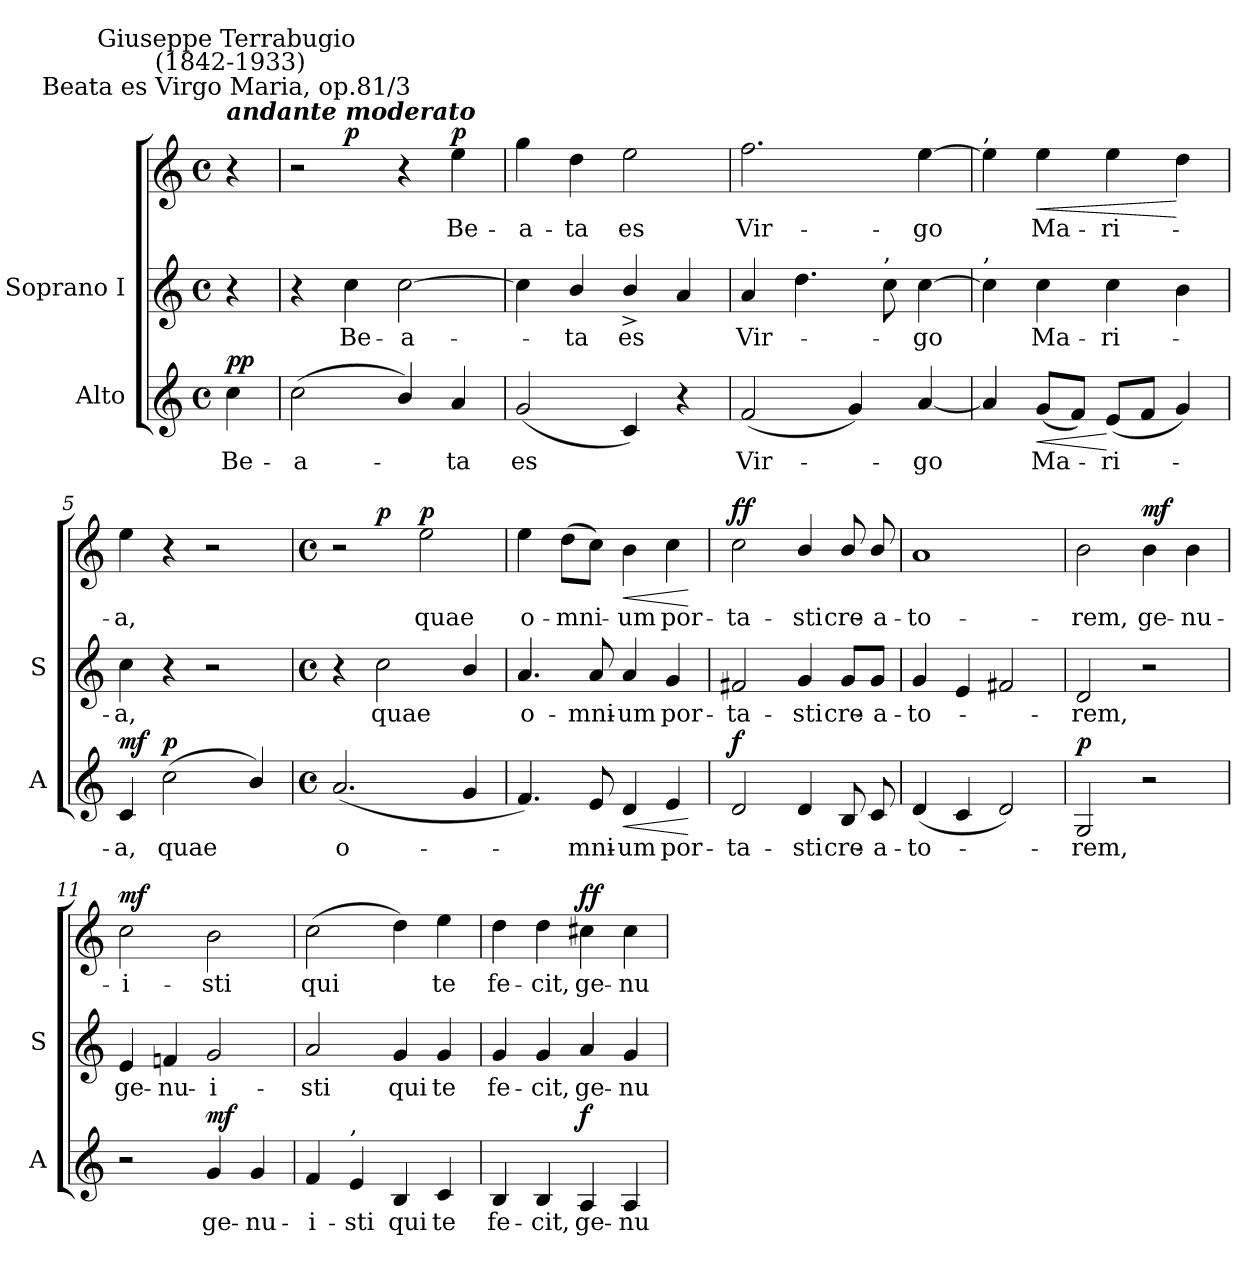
**kern	**text	**dynam	**kern	**text	**kern	**text	**dynam
*part2	*part2	*part2	*part1	*part1	*part1	*part1	*part1
*staff3	*staff3	*staff3	*staff2	*staff2	*staff1	*staff1	*staff1/2
*I"Alto	*	*	*I"Soprano I	*	*	*	*
*I'A	*	*	*I'S	*	*	*	*
*clefG2	*	*	*clefG2	*	*clefG2	*	*
*k[]	*	*	*k[]	*	*k[]	*	*
*C:	*	*	*C:	*	*C:	*	*
*M4/4	*	*	*M4/4	*	*M4/4	*	*
*met(c)	*	*	*met(c)	*	*met(c)	*	*
=	=	=	=	=	=	=	=
!	!	!	!	!	!LO:TX:a:Bi:t=andante moderato	!	!
!	!	!	!	!	!LO:TX:a:cj:t=Beata es Virgo Maria, op.81/3	!	!
!	!	!	!	!	!LO:TX:a:cj:t=Giuseppe Terrabugio\n (1842-1933)	!	!
!	!LO:LY:b	!LO:DY:b	!	!	!	!	!
4cc	Be-	pp	4r	.	4r	.	.
=1	=1	=1	=1	=1	=1	=1	=1
!	!LO:LY:b	!	!	!	!	!	!
(<2cc	-a-	.	4r	.	2r	.	.
!	!	!	!	!LO:LY:b	!	!	!LO:DY:b=2
.	.	.	4cc	-Be-	.	.	p
!	!	!	!	!LO:LY:b	!	!	!
4b/)	.	.	[2cc	-a-	4r	.	.
!	!LO:LY:b	!	!	!	!	!LO:LY:b	!LO:DY:b
4a	ta	.	.	.	4ee	Be-	p
=2	=2	=2	=2	=2	=2	=2	=2
!	!LO:LY:b	!	!	!	!	!LO:LY:b	!
(<2g	es	.	4cc]	.	4gg	a-	.
!	!	!	!	!LO:LY:b	!	!LO:LY:b	!
.	.	.	4b/	ta	4dd	-ta	.
!	!	!	!	!LO:LY:b	!	!LO:LY:b	!
4c)	.	.	4b^/	es	2ee	es	.
4r	.	.	4a	.	.	.	.
=3	=3	=3	=3	=3	=3	=3	=3
!	!LO:LY:b	!	!	!LO:LY:b	!	!LO:LY:b	!
(<2f	Vir-	.	4a	Vir-	2.ff	Vir-	.
.	.	.	4.dd	.	.	.	.
4g)	.	.	.	.	.	.	.
!	!	!	!LO:TX:a:t=,	!	!	!	!
.	.	.	8cc	.	.	.	.
!	!LO:LY:b	!	!	!LO:LY:b	!	!LO:LY:b	!
[4a	go	.	[4cc	go	[4ee	-go	.
=4	=4	=4	=4	=4	=4	=4	=4
!	!	!	!	!	!LO:TX:a:t=,	!	!
!	!	!	!LO:TX:a:t=,	!	!	!	!
4a]	.	.	4cc]	.	4ee]	.	.
!	!LO:LY:b	!LO:HP:b	!	!LO:LY:b	!	!LO:LY:b	!LO:HP:b
(<8gL	Ma-	<	4cc	Ma-	4ee	Ma-	<
8fJ)	.	.	.	.	.	.	.
!	!LO:LY:b	!	!	!LO:LY:b	!	!LO:LY:b	!
(<8eL	ri-	[	4cc	-ri-	4ee	-ri-	.
8fJ	.	.	.	.	.	.	.
4g)	.	.	4b	.	4dd	.	[
=5	=5	=5	=5	=5	=5	=5	=5
!	!LO:LY:b	!LO:DY:b	!	!LO:LY:b	!	!LO:LY:b	!LO:DY:b=2
!	!	!	!	!	!	!	!LO:DY:n=1:b
4c	a,	mf	4cc	a,	4ee	a,	mf mf
!	!LO:LY:b	!LO:DY:b	!	!	!	!	!
(<2cc	quae	p	4r	.	4r	.	.
.	.	.	2r	.	2r	.	.
4b/)	.	.	.	.	.	.	.
!!LO:LB:g=z
=6	=6	=6	=6	=6	=6	=6	=6
*M4/4	*	*	*M4/4	*	*M4/4	*	*
*met(c)	*	*	*met(c)	*	*met(c)	*	*
!	!LO:LY:b	!	!	!	!	!	!
(<2.a	o-	.	4r	.	2r	.	.
!	!	!	!	!LO:LY:b	!	!	!LO:DY:b=2
.	.	.	2cc	quae	.	.	p
!	!	!	!	!	!	!LO:LY:b	!LO:DY:b
.	.	.	.	.	2ee	quae	p
4g	.	.	4b/	.	.	.	.
=7	=7	=7	=7	=7	=7	=7	=7
!	!	!	!	!LO:LY:b	!	!LO:LY:b	!
4.f)	.	.	4.a	o-	4ee	o-	.
!	!	!	!	!	!	!LO:LY:b	!
.	.	.	.	.	(>8ddL	-mni-	.
!	!LO:LY:b	!	!	!LO:LY:b	!	!	!
8e	mni-	.	8a	-mni-	8ccJ)	.	.
!	!LO:LY:b	!LO:HP:b	!	!LO:LY:b	!	!LO:LY:b	!LO:HP:b
4d	-um	<	4a	-um	4b	um	<
!	!LO:LY:b	!	!	!LO:LY:b	!	!LO:LY:b	!
4e	por-	.	4g	por-	4cc	por-	.
.	.	[	.	.	.	.	[
=8	=8	=8	=8	=8	=8	=8	=8
!	!LO:LY:b	!LO:DY:b	!	!LO:LY:b	!	!LO:LY:b	!LO:DY:b=2
!	!	!	!	!	!	!	!LO:DY:n=1:b
2d	ta-	f	2f#X	-ta-	2cc	ta-	f f
!	!LO:LY:b	!	!	!LO:LY:b	!	!LO:LY:b	!
4d	-sti	.	4g	-sti	4b/	-sti	.
!	!LO:LY:b	!	!	!LO:LY:b	!	!LO:LY:b	!
8B	cre-	.	8g/L	cre-	8b/	cre-	.
!	!LO:LY:b	!	!	!LO:LY:b	!	!LO:LY:b	!
8c	-a-	.	8g/J	-a-	8b/	-a-	.
=9	=9	=9	=9	=9	=9	=9	=9
!	!LO:LY:b	!	!	!LO:LY:b	!	!LO:LY:b	!
(<4d	-to-	.	4g	-to-	1a	-to-	.
4c	.	.	4e	.	.	.	.
2d)	.	.	2f#X	.	.	.	.
=10	=10	=10	=10	=10	=10	=10	=10
!	!LO:LY:b	!LO:DY:b	!	!LO:LY:b	!	!LO:LY:b	!
2G	rem,	p	2d	-rem,	2b	rem,	.
!	!	!	!	!	!	!LO:LY:b	!LO:DY:b
2r	.	.	2r	.	4b	ge-	mf
!	!	!	!	!	!	!LO:LY:b	!
.	.	.	.	.	4b	-nu-	.
=11	=11	=11	=11	=11	=11	=11	=11
!	!	!	!	!LO:LY:b	!	!LO:LY:b	!LO:DY:b=2
2r	.	.	4e	ge-	2cc	i-	mf
!	!	!	!	!LO:LY:b	!	!	!
.	.	.	4fn	-nu-	.	.	.
!	!LO:LY:b	!LO:DY:b	!	!LO:LY:b	!	!LO:LY:b	!
4g	ge-	mf	2g	-i-	2b	-sti	.
!	!LO:LY:b	!	!	!	!	!	!
4g	-nu-	.	.	.	.	.	.
=12	=12	=12	=12	=12	=12	=12	=12
!	!LO:LY:b	!	!	!LO:LY:b	!	!LO:LY:b	!
4f	-i-	.	2a	sti	(>2cc	-qui	.
!LO:TX:a:t=,	!	!	!	!	!	!	!
!	!LO:LY:b	!	!	!	!	!	!
4e	-sti	.	.	.	.	.	.
!	!LO:LY:b	!	!	!LO:LY:b	!	!	!
4B	qui	.	4g	qui	4dd)	.	.
!	!LO:LY:b	!	!	!LO:LY:b	!	!LO:LY:b	!
4c	te	.	4g	te	4ee	te	.
!!LO:LB:g=z
=13	=13	=13	=13	=13	=13	=13	=13
!	!LO:LY:b	!	!	!LO:LY:b	!	!LO:LY:b	!
4B	fe-	.	4g	-fe-	4dd	fe-	.
!	!LO:LY:b	!	!	!LO:LY:b	!	!LO:LY:b	!
4B	-cit,	.	4g	-cit,	4dd	-cit,	.
!	!LO:LY:b	!LO:DY:b	!	!LO:LY:b	!	!LO:LY:b	!LO:DY:b=2
!	!	!	!	!	!	!	!LO:DY:n=1:b
4A	ge-	f	4a	ge-	4cc#X	ge-	f f
!	!LO:LY:b	!	!	!LO:LY:b	!	!LO:LY:b	!
4A	-nu-	.	4g	-nu-	4cc#	-nu-	.
=	=	=	=	=	=	=	=
*-	*-	*-	*-	*-	*-	*-	*-
